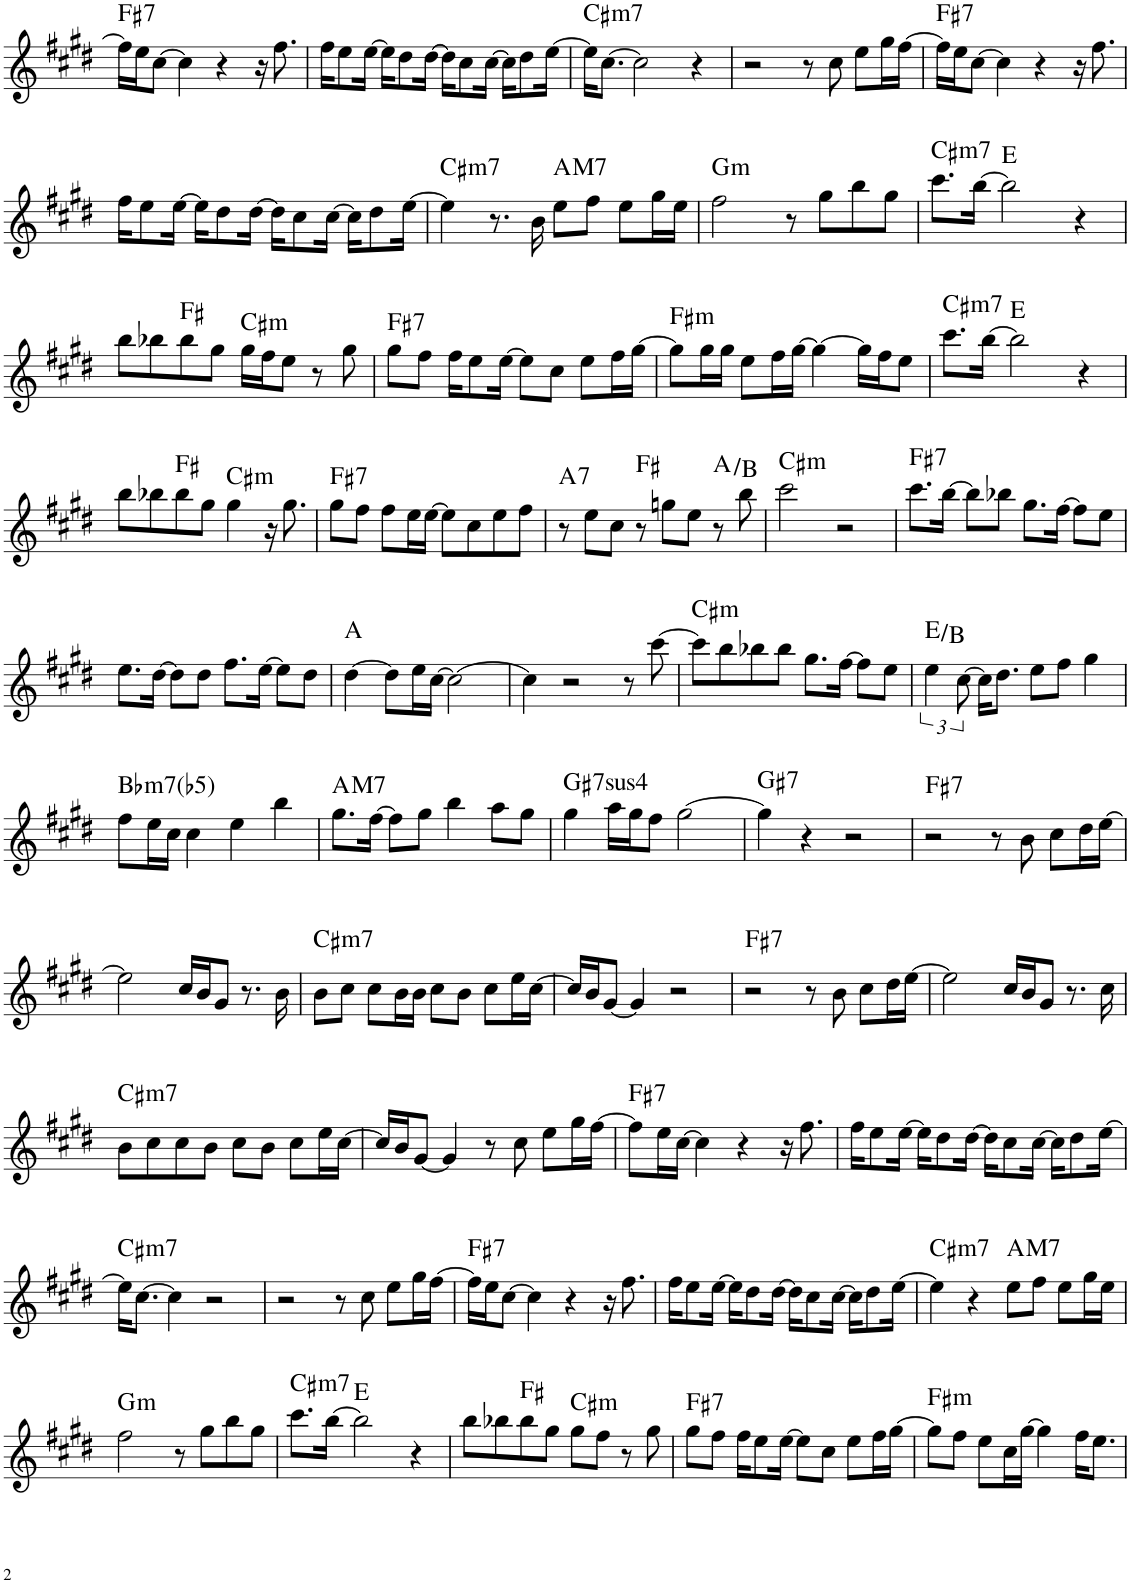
**kern	**harte
*part1	*part1
*staff1	*
*I"Piano	*
*I'Pno.	*
!!LO:PB:g=z
*clefG2	*
*k[f#c#g#d#]	*
*M4/4	*
=46	=46
!	!LO:H:kt=7
16ff#\LL]	F#:7
16ee\J	.
[8cc#\J	.
4cc#\]	.
4r	.
16r	.
8.ff#\	.
=47	=47
16ff#\KL	.
8ee\	.
[16ee\Jk	.
16ee\KL]	.
8dd#\	.
[16dd#\Jk	.
16dd#\KL]	.
8cc#\	.
[16cc#\Jk	.
16cc#\KL]	.
8dd#\	.
[16ee\Jk	.
=48	=48
!	!LO:H:kt=m7
16ee\KL]	C#:min7
[8.cc#\J	.
2cc#\]	.
4r	.
=49	=49
2r	.
8r	.
8cc#\	.
8ee\L	.
16gg#\L	.
[16ff#\JJ	.
=50	=50
!	!LO:H:kt=7
16ff#\LL]	F#:7
16ee\J	.
[8cc#\J	.
4cc#\]	.
4r	.
16r	.
8.ff#\	.
!!LO:LB:g=z
=51	=51
16ff#\KL	.
8ee\	.
[16ee\Jk	.
16ee\KL]	.
8dd#\	.
[16dd#\Jk	.
16dd#\KL]	.
8cc#\	.
[16cc#\Jk	.
16cc#\KL]	.
8dd#\	.
[16ee\Jk	.
=52	=52
!	!LO:H:kt=m7
4ee\]	C#:min7
8.r	.
16b\	.
!	!LO:H:kt=M7
8ee\L	A:maj7
8ff#\J	.
8ee\L	.
16gg#\L	.
16ee\JJ	.
=53	=53
!	!LO:H:kt=m
2ff#\	G:min
8r	.
8gg#\L	.
8bb\	.
8gg#\J	.
=54	=54
!	!LO:H:kt=m7
8.ccc#\L	C#:min7
[16bb\Jk	.
2bb\]	E:maj
4r	.
!!LO:LB:g=z
=55	=55
8bb\L	.
8bb-X\	.
8bb-\	F#:maj
8gg#\J	.
!	!LO:H:kt=m
16gg#\LL	C#:min
16ff#\J	.
8ee\J	.
8r	.
8gg#\	.
=56	=56
!	!LO:H:kt=7
8gg#\L	F#:7
8ff#\J	.
16ff#\KL	.
8ee\	.
[16ee\Jk	.
8ee\L]	.
8cc#\J	.
8ee\L	.
16ff#\L	.
[16gg#\JJ	.
=57	=57
!	!LO:H:kt=m
8gg#\L]	F#:min
16gg#\L	.
16gg#\JJ	.
8ee\L	.
16ff#\L	.
[16gg#\JJ	.
4gg#\_	.
16gg#\LL]	.
16ff#\J	.
8ee\J	.
=58	=58
!	!LO:H:kt=m7
8.ccc#\L	C#:min7
[16bb\Jk	.
2bb\]	E:maj
4r	.
!!LO:LB:g=z
=59	=59
8bb\L	.
8bb-X\	.
8bb-\	F#:maj
8gg#\J	.
!	!LO:H:kt=m
4gg#\	C#:min
16r	.
8.gg#\	.
=60	=60
!	!LO:H:kt=7
8gg#\L	F#:7
8ff#\J	.
8ff#\L	.
16ee\L	.
[16ee\JJ	.
8ee\L]	.
8cc#\	.
8ee\	.
8ff#\J	.
=61	=61
!	!LO:H:kt=7
8r	A:7
8ee\L	.
8cc#\J	.
8r	F#:maj
8ggn\L	.
8ee\J	.
8r	A:maj/2
8bb\	.
=62	=62
!	!LO:H:kt=m
2ccc#\	C#:min
2r	.
=63	=63
!	!LO:H:kt=7
8.ccc#\L	F#:7
[16bb\Jk	.
8bb\L]	.
8bb-X\J	.
8.gg#\L	.
[16ff#\Jk	.
8ff#\L]	.
8ee\J	.
!!LO:LB:g=z
=64	=64
8.ee\L	.
[16dd#\Jk	.
8dd#\L]	.
8dd#\J	.
8.ff#\L	.
[16ee\Jk	.
8ee\L]	.
8dd#\J	.
=65	=65
[4dd#\	A:maj
8dd#\L]	.
16ee\L	.
[16cc#\JJ	.
2cc#\_	.
=66	=66
4cc#\]	.
2r	.
8r	.
[8ccc#\	.
=67	=67
!	!LO:H:kt=m
8ccc#\L]	C#:min
8bb\	.
8bb-X\	.
8bb-\J	.
8.gg#\L	.
[16ff#\Jk	.
8ff#\L]	.
8ee\J	.
=68	=68
6ee\	E:maj/5
[12cc#\	.
16cc#\KL]	.
8.dd#\J	.
8ee\L	.
8ff#\J	.
4gg#\	.
!!LO:LB:g=z
=69	=69
!	!LO:H:kt=m7(b5)
8ff#\L	Bb:hdim7
16ee\L	.
16cc#\JJ	.
4cc#\	.
4ee\	.
4bb\	.
=70	=70
!	!LO:H:kt=M7
8.gg#\L	A:maj7
[16ff#\Jk	.
8ff#\L]	.
8gg#\J	.
4bb\	.
8aa\L	.
8gg#\J	.
=71	=71
!	!LO:H:kt=74
4gg#\	G#:sus4(7)
16aa\LL	.
16gg#\J	.
8ff#\J	.
[2gg#\	.
=72	=72
!	!LO:H:kt=7
4gg#\]	G#:7
4r	.
2r	.
=73	=73
!	!LO:H:kt=7
2r	F#:7
8r	.
8b\	.
8cc#\L	.
16dd#\L	.
[16ee\JJ	.
!!LO:LB:g=z
=74	=74
2ee\]	.
16cc#/LL	.
16b/J	.
8g#/J	.
8.r	.
16b\	.
=75	=75
!	!LO:H:kt=m7
8b\L	C#:min7
8cc#\J	.
8cc#\L	.
16b\L	.
16b\JJ	.
8cc#\L	.
8b\J	.
8cc#\L	.
16ee\L	.
[16cc#\JJ	.
=76	=76
16cc#/LL]	.
16b/J	.
[8g#/J	.
4g#/]	.
2r	.
=77	=77
!	!LO:H:kt=7
2r	F#:7
8r	.
8b\	.
8cc#\L	.
16dd#\L	.
[16ee\JJ	.
=78	=78
2ee\]	.
16cc#/LL	.
16b/J	.
8g#/J	.
8.r	.
16cc#\	.
!!LO:LB:g=z
=79	=79
!	!LO:H:kt=m7
8b\L	C#:min7
8cc#\	.
8cc#\	.
8b\J	.
8cc#\L	.
8b\J	.
8cc#\L	.
16ee\L	.
[16cc#\JJ	.
=80	=80
16cc#/LL]	.
16b/J	.
[8g#/J	.
4g#/]	.
8r	.
8cc#\	.
8ee\L	.
16gg#\L	.
[16ff#\JJ	.
=81	=81
!	!LO:H:kt=7
8ff#\L]	F#:7
16ee\L	.
[16cc#\JJ	.
4cc#\]	.
4r	.
16r	.
8.ff#\	.
=82	=82
16ff#\KL	.
8ee\	.
[16ee\Jk	.
16ee\KL]	.
8dd#\	.
[16dd#\Jk	.
16dd#\KL]	.
8cc#\	.
[16cc#\Jk	.
16cc#\KL]	.
8dd#\	.
[16ee\Jk	.
!!LO:LB:g=z
=83	=83
!	!LO:H:kt=m7
16ee\KL]	C#:min7
[8.cc#\J	.
4cc#\]	.
2r	.
=84	=84
2r	.
8r	.
8cc#\	.
8ee\L	.
16gg#\L	.
[16ff#\JJ	.
=85	=85
!	!LO:H:kt=7
16ff#\LL]	F#:7
16ee\J	.
[8cc#\J	.
4cc#\]	.
4r	.
16r	.
8.ff#\	.
=86	=86
16ff#\KL	.
8ee\	.
[16ee\Jk	.
16ee\KL]	.
8dd#\	.
[16dd#\Jk	.
16dd#\KL]	.
8cc#\	.
[16cc#\Jk	.
16cc#\KL]	.
8dd#\	.
[16ee\Jk	.
=87	=87
!	!LO:H:kt=m7
4ee\]	C#:min7
4r	.
!	!LO:H:kt=M7
8ee\L	A:maj7
8ff#\J	.
8ee\L	.
16gg#\L	.
16ee\JJ	.
!!LO:LB:g=z
=88	=88
!	!LO:H:kt=m
2ff#\	G:min
8r	.
8gg#\L	.
8bb\	.
8gg#\J	.
=89	=89
!	!LO:H:kt=m7
8.ccc#\L	C#:min7
[16bb\Jk	.
2bb\]	E:maj
4r	.
=90	=90
8bb\L	.
8bb-X\	.
8bb-\	F#:maj
8gg#\J	.
!	!LO:H:kt=m
8gg#\L	C#:min
8ff#\J	.
8r	.
8gg#\	.
=91	=91
!	!LO:H:kt=7
8gg#\L	F#:7
8ff#\J	.
16ff#\KL	.
8ee\	.
[16ee\Jk	.
8ee\L]	.
8cc#\J	.
8ee\L	.
16ff#\L	.
[16gg#\JJ	.
=92	=92
!	!LO:H:kt=m
8gg#\L]	F#:min
8ff#\J	.
8ee\L	.
16cc#\L	.
[16gg#\JJ	.
4gg#\]	.
16ff#\KL	.
8.ee\J	.
=	=
*-	*-
